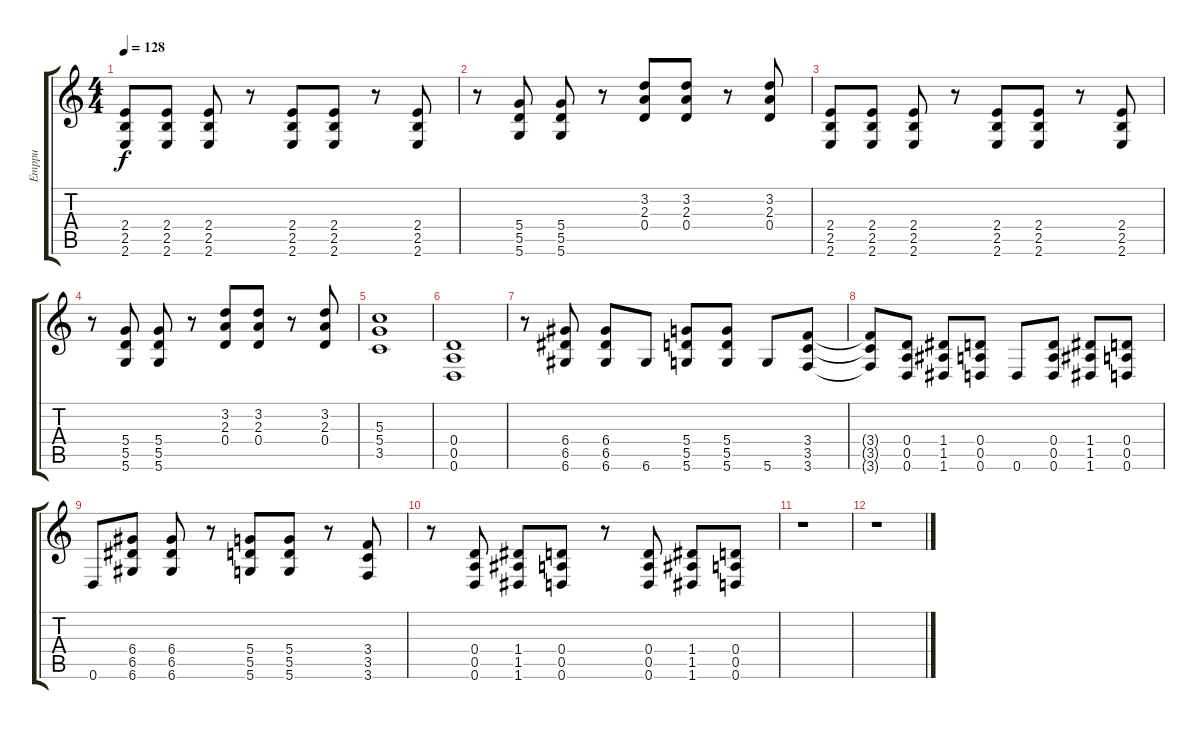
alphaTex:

\track ("Emppu" "Emppu") {instrument distortionguitar}
\staff {score tabs}
\tuning (E4 B3 G3 D3 A2 D2) {hide}
\ts (4 4)
\tempo 128
\clef g2
\ks c
(2.4 2.5 2.6).8{dy f} (2.4 2.5 2.6).8 (2.4 2.5 2.6).8 r.8 (2.4 2.5 2.6).8 (2.4 2.5 2.6).8 r.8 (2.4 2.5 2.6).8 |
r.8 (5.4 5.5 5.6).8 (5.4 5.5 5.6).8 r.8 (3.2 2.3 0.4).8 (3.2 2.3 0.4).8 r.8 (3.2 2.3 0.4).8 |
(2.4 2.5 2.6).8 (2.4 2.5 2.6).8 (2.4 2.5 2.6).8 r.8 (2.4 2.5 2.6).8 (2.4 2.5 2.6).8 r.8 (2.4 2.5 2.6).8 |
r.8 (5.4 5.5 5.6).8 (5.4 5.5 5.6).8 r.8 (3.2 2.3 0.4).8 (3.2 2.3 0.4).8 r.8 (3.2 2.3 0.4).8 |
(5.3 5.4 3.5).1 |
(0.4 0.5 0.6).1 |
r.8 (6.4 6.5 6.6).8 (6.4 6.5 6.6).8 6.6.8 (5.4 5.5 5.6).8 (5.4 5.5 5.6).8 5.6.8 (3.4 3.5 3.6).8 |
(3.4{t} 3.5{t} 3.6{t}).8 (0.4 0.5 0.6).8 (1.4 1.5 1.6).8 (0.4 0.5 0.6).8 0.6.8 (0.4 0.5 0.6).8 (1.4 1.5 1.6).8 (0.4 0.5 0.6).8 |
0.6.8 (6.4 6.5 6.6).8 (6.4 6.5 6.6).8 r.8 (5.4 5.5 5.6).8 (5.4 5.5 5.6).8 r.8 (3.4 3.5 3.6).8 |
r.8 (0.4 0.5 0.6).8 (1.4 1.5 1.6).8 (0.4 0.5 0.6).8 r.8 (0.4 0.5 0.6).8 (1.4 1.5 1.6).8 (0.4 0.5 0.6).8 |
r.1 |
r.1
